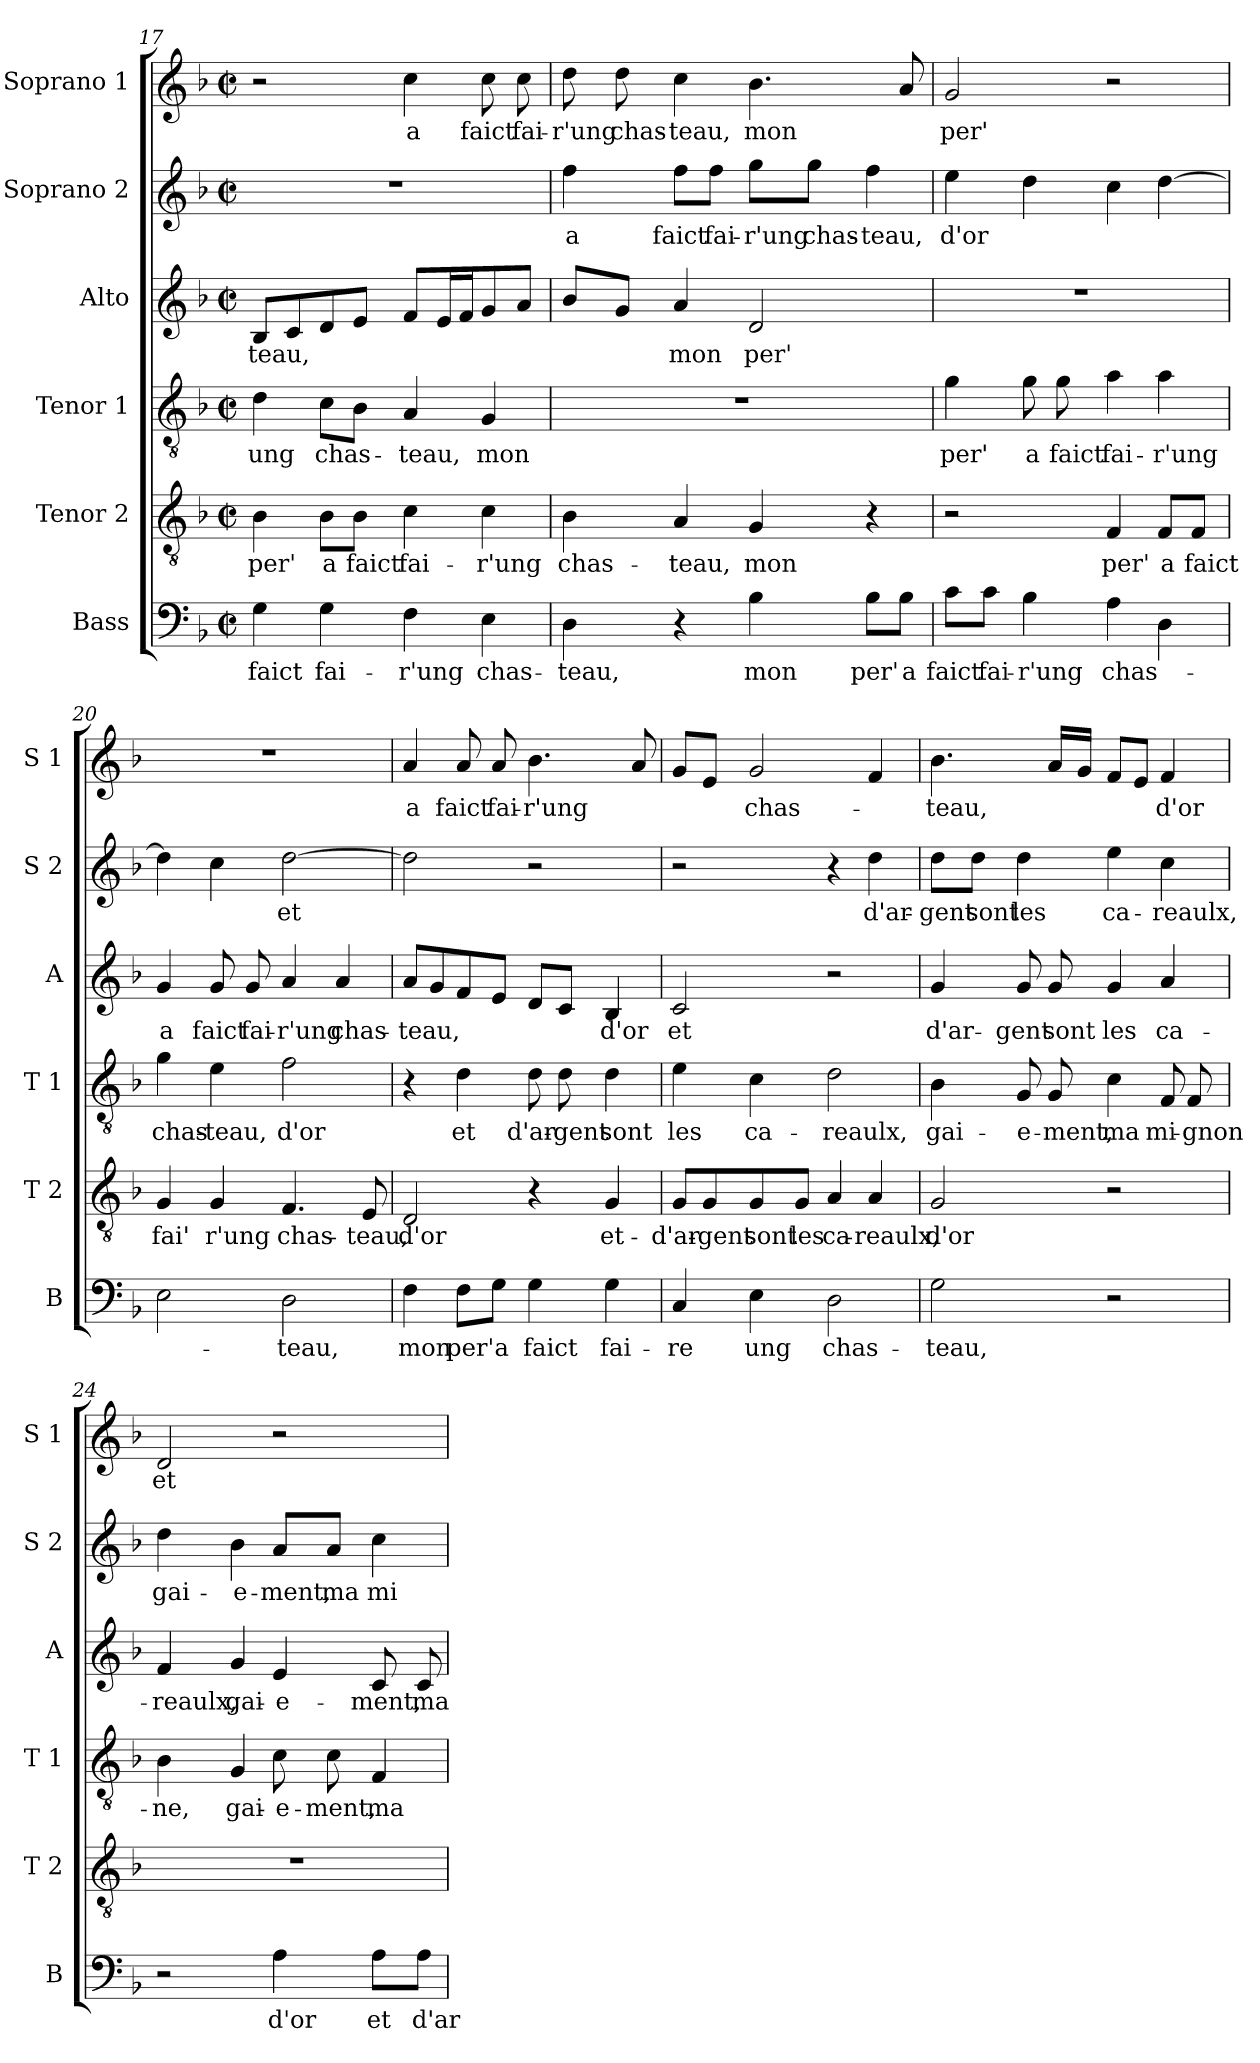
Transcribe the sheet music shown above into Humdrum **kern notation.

**kern	**text	**kern	**text	**kern	**text	**kern	**text	**kern	**text	**kern	**text
*part6	*part6	*part5	*part5	*part4	*part4	*part3	*part3	*part2	*part2	*part1	*part1
*staff6	*staff6	*staff5	*staff5	*staff4	*staff4	*staff3	*staff3	*staff2	*staff2	*staff1	*staff1
*I"Bass	*	*I"Tenor 2	*	*I"Tenor 1	*	*I"Alto	*	*I"Soprano 2	*	*I"Soprano 1	*
*I'B	*	*I'T 2	*	*I'T 1	*	*I'A	*	*I'S 2	*	*I'S 1	*
*clefF4	*	*clefGv2	*	*clefGv2	*	*clefG2	*	*clefG2	*	*clefG2	*
*k[b-]	*	*k[b-]	*	*k[b-]	*	*k[b-]	*	*k[b-]	*	*k[b-]	*
*F:	*	*F:	*	*F:	*	*F:	*	*F:	*	*F:	*
*M2/2	*	*M2/2	*	*M2/2	*	*M2/2	*	*M2/2	*	*M2/2	*
*met(c|)	*	*met(c|)	*	*met(c|)	*	*met(c|)	*	*met(c|)	*	*met(c|)	*
=17	=17	=17	=17	=17	=17	=17	=17	=17	=17	=17	=17
4G\	faict	4B-\	per'	4d\	ung	8B-/L	-teau,	1r	.	2r	.
.	.	.	.	.	.	8c/	.	.	.	.	.
4G\	fai-	8B-\L	a	8c\L	chas-	8d/	.	.	.	.	.
.	.	8B-\J	faict	8B-\J	.	8e/J	.	.	.	.	.
4F\	-r'ung	4c\	fai-	4A/	-teau,	8f/L	.	.	.	4cc\	a
.	.	.	.	.	.	16e/L	.	.	.	.	.
.	.	.	.	.	.	16f/J	.	.	.	.	.
4E\	chas-	4c\	-r'ung	4G/	mon	8g/	.	.	.	8cc\	faict
.	.	.	.	.	.	8a/J	.	.	.	8cc\	fai-
=18	=18	=18	=18	=18	=18	=18	=18	=18	=18	=18	=18
4D\	-teau,	4B-\	chas-	1r	.	8b-/L	.	4ff\	a	8dd\	-r'ung
.	.	.	.	.	.	8g/J	.	.	.	8dd\	chas-
4r	.	4A/	-teau,	.	.	4a/	mon	8ff\L	faict	4cc\	-teau,
.	.	.	.	.	.	.	.	8ff\J	fai-	.	.
4B-\	mon	4G/	mon	.	.	2d/	per'	8gg\L	-r'ung	4.b-\	mon
.	.	.	.	.	.	.	.	8gg\J	chas-	.	.
8B-\L	per'	4r	.	.	.	.	.	4ff\	-teau,	.	.
8B-\J	a	.	.	.	.	.	.	.	.	8a/	.
!!LO:PB:g=z
=19	=19	=19	=19	=19	=19	=19	=19	=19	=19	=19	=19
8c\L	faict	2r	.	4g\	per'	1r	.	4ee\	d'or	2g/	per'
8c\J	fai-	.	.	.	.	.	.	.	.	.	.
4B-\	-r'ung	.	.	8g\	a	.	.	4dd\	.	.	.
.	.	.	.	8g\	faict	.	.	.	.	.	.
4A\	chas-	4F/	per'	4a\	fai-	.	.	4cc\	.	2r	.
4D\	.	8F/L	a	4a\	-r'ung	.	.	[4dd\	.	.	.
.	.	8F/J	faict	.	.	.	.	.	.	.	.
=20	=20	=20	=20	=20	=20	=20	=20	=20	=20	=20	=20
2E\	.	4G/	fai'	4g\	chas-	4g/	a	4dd\]	.	1r	.
.	.	4G/	r'ung	4e\	-teau,	8g/	faict	4cc\	.	.	.
.	.	.	.	.	.	8g/	fai-	.	.	.	.
2D\	-teau,	4.F/	chas-	2f\	d'or	4a/	-r'ung	[2dd\	et	.	.
.	.	.	.	.	.	4a/	chas-	.	.	.	.
.	.	8E/	-teau,	.	.	.	.	.	.	.	.
=21	=21	=21	=21	=21	=21	=21	=21	=21	=21	=21	=21
4F\	mon	2D/	d'or	4r	.	8a/L	-teau,	2dd\]	.	4a/	a
.	.	.	.	.	.	8g/	.	.	.	.	.
8F\L	per'	.	.	4d\	et	8f/	.	.	.	8a/	faict
8G\J	a	.	.	.	.	8e/J	.	.	.	8a/	fai-
4G\	faict	4r	.	8d\	d'ar-	8d/L	.	2r	.	4.b-\	-r'ung
.	.	.	.	8d\	-gent	8c/J	.	.	.	.	.
4G\	fai-	4G/	et-	4d\	sont	4B-/	d'or	.	.	.	.
.	.	.	.	.	.	.	.	.	.	8a/	.
=22	=22	=22	=22	=22	=22	=22	=22	=22	=22	=22	=22
4C/	-re	8G/L	-d'ar-	4e\	les	2c/	et	2r	.	8g/L	.
.	.	8G/	-gent	.	.	.	.	.	.	8e/J	.
4E\	ung	8G/	sont	4c\	ca-	.	.	.	.	2g/	chas-
.	.	8G/J	les	.	.	.	.	.	.	.	.
2D\	chas-	4A/	ca-	2d\	-reaulx,	2r	.	4r	.	.	.
.	.	4A/	-reaulx,	.	.	.	.	4dd\	d'ar-	4f/	.
=23	=23	=23	=23	=23	=23	=23	=23	=23	=23	=23	=23
2G\	-teau,	2G/	d'or	4B-\	gai-	4g/	d'ar-	8dd\L	-gent	4.b-\	-teau,
.	.	.	.	.	.	.	.	8dd\J	sont	.	.
.	.	.	.	8G/	-e-	8g/	-gent	4dd\	les	.	.
.	.	.	.	8G/	-ment,	8g/	sont	.	.	16a/LL	.
.	.	.	.	.	.	.	.	.	.	16g/JJ	.
2r	.	2r	.	4c\	ma	4g/	les	4ee\	ca-	8f/L	.
.	.	.	.	.	.	.	.	.	.	8e/J	.
.	.	.	.	8F/	mi-	4a/	ca-	4cc\	-reaulx,	4f/	d'or
.	.	.	.	8F/	-gnon-	.	.	.	.	.	.
!!LO:LB:g=z
=24	=24	=24	=24	=24	=24	=24	=24	=24	=24	=24	=24
2r	.	1r	.	4B-\	-ne,	4f/	-reaulx,	4dd\	gai-	2d/	et
.	.	.	.	4G/	gai-	4g/	gai-	4b-\	-e-	.	.
4A\	d'or	.	.	8c\	-e-	4e/	-e-	8a/L	-ment,	2r	.
.	.	.	.	8c\	-ment,	.	.	8a/J	ma	.	.
8A\L	et	.	.	4F/	ma	8c/	-ment,	4cc\	mi-	.	.
8A\J	d'ar-	.	.	.	.	8c/	ma	.	.	.	.
=	=	=	=	=	=	=	=	=	=	=	=
*-	*-	*-	*-	*-	*-	*-	*-	*-	*-	*-	*-
